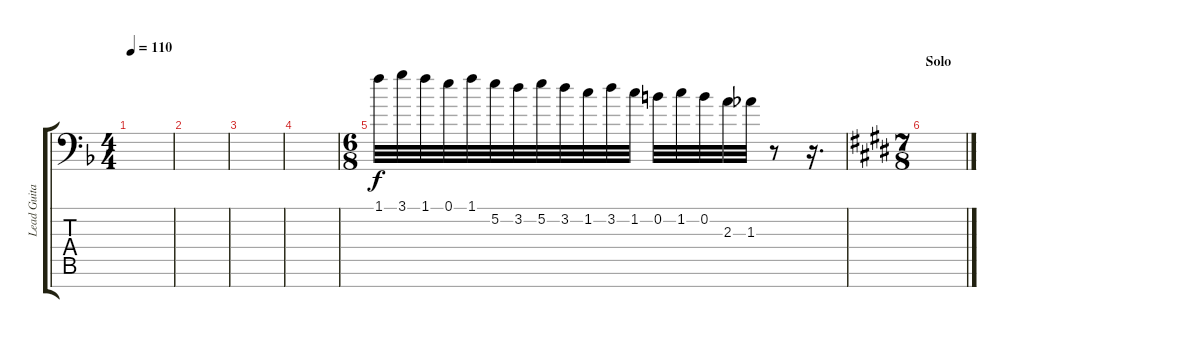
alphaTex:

\track ("Lead Guitar Yifeng 2" "Lead Guita") {instrument distortionguitar}
\staff {score tabs}
\tuning (E4 B3 G3 D3 A2 E2 A1) {hide}
\ts (4 4)
\tempo 110
\clef f4
\ks dminor
|
|
|
|
\ts (6 8)
1.1.32 3.1.32 1.1.32 0.1.32 1.1.32 5.2.32 3.2.32 5.2.32 3.2.32 1.2.32 3.2.32 1.2.32 0.2.32 1.2.32 0.2.32 2.3.32 1.3.32 r.8 r.16{d} |
\ts (7 8)
\section ("" "Solo")
\ks c#minor
